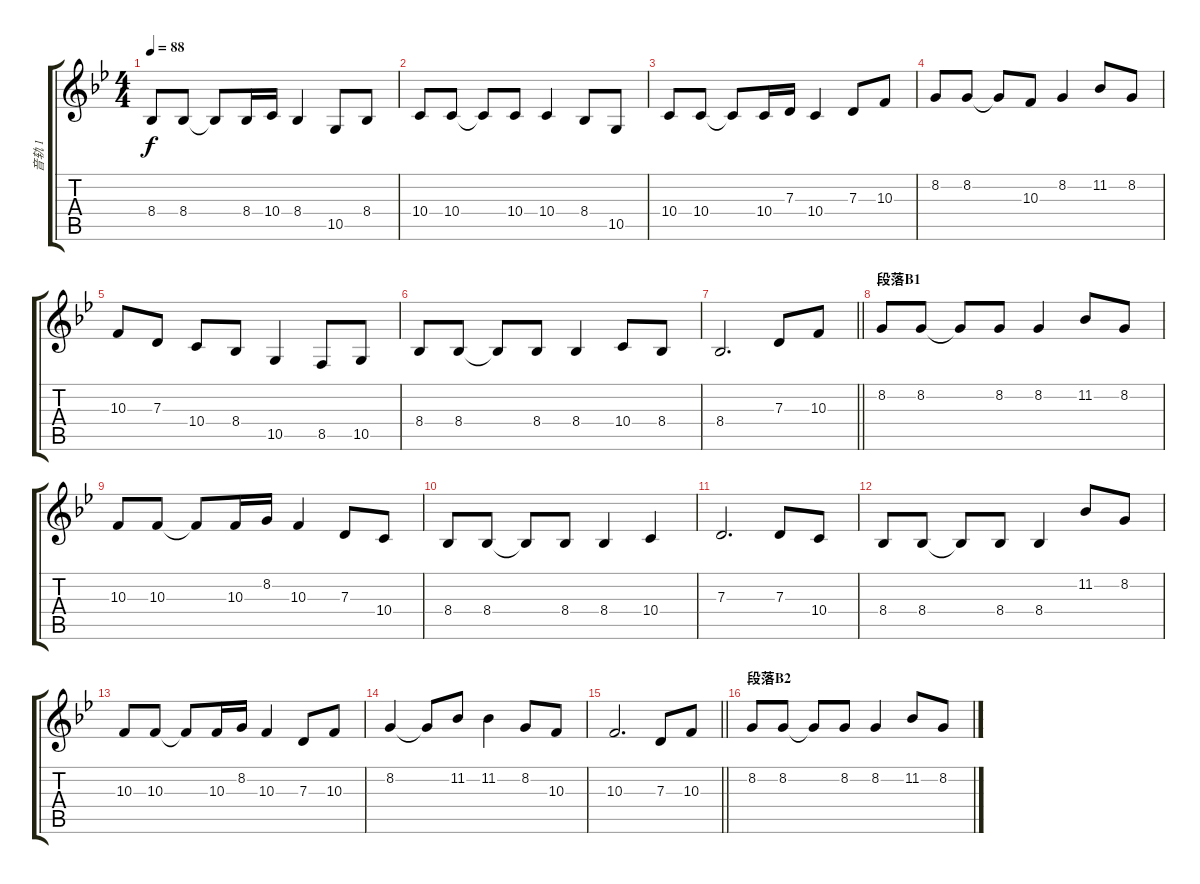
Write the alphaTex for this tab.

\track ("音轨 1" "音轨 1") {instrument flute}
\staff {score tabs}
\tuning (E4 B3 G3 D3 A2 E2) {hide}
\ts (4 4)
\tempo 88
\clef g2
\ks bb
8.4.8{dy f} 8.4.8 8.4{t}.8 8.4.16 10.4.16 8.4.4 10.5.8 8.4.8 |
10.4.8 10.4.8 10.4{t}.8 10.4.8 10.4.4 8.4.8 10.5.8 |
10.4.8 10.4.8 10.4{t}.8 10.4.16 7.3.16 10.4.4 7.3.8 10.3.8 |
8.2.8 8.2.8 8.2{t}.8 10.3.8 8.2.4 11.2.8 8.2.8 |
10.3.8 7.3.8 10.4.8 8.4.8 10.5.4 8.5.8 10.5.8 |
8.4.8 8.4.8 8.4{t}.8 8.4.8 8.4.4 10.4.8 8.4.8 |
\barLineRight lightlight
8.4.2{d} 7.3.8 10.3.8 |
\section ("" "段落B1")
8.2.8 8.2.8 8.2{t}.8 8.2.8 8.2.4 11.2.8 8.2.8 |
10.3.8 10.3.8 10.3{t}.8 10.3.16 8.2.16 10.3.4 7.3.8 10.4.8 |
8.4.8 8.4.8 8.4{t}.8 8.4.8 8.4.4 10.4.4 |
7.3.2{d} 7.3.8 10.4.8 |
8.4.8 8.4.8 8.4{t}.8 8.4.8 8.4.4 11.2.8 8.2.8 |
10.3.8 10.3.8 10.3{t}.8 10.3.16 8.2.16 10.3.4 7.3.8 10.3.8 |
8.2.4 8.2{t}.8 11.2.8 11.2.4 8.2.8 10.3.8 |
\barLineRight lightlight
10.3.2{d} 7.3.8 10.3.8 |
\section ("" "段落B2")
8.2.8 8.2.8 8.2{t}.8 8.2.8 8.2.4 11.2.8 8.2.8
